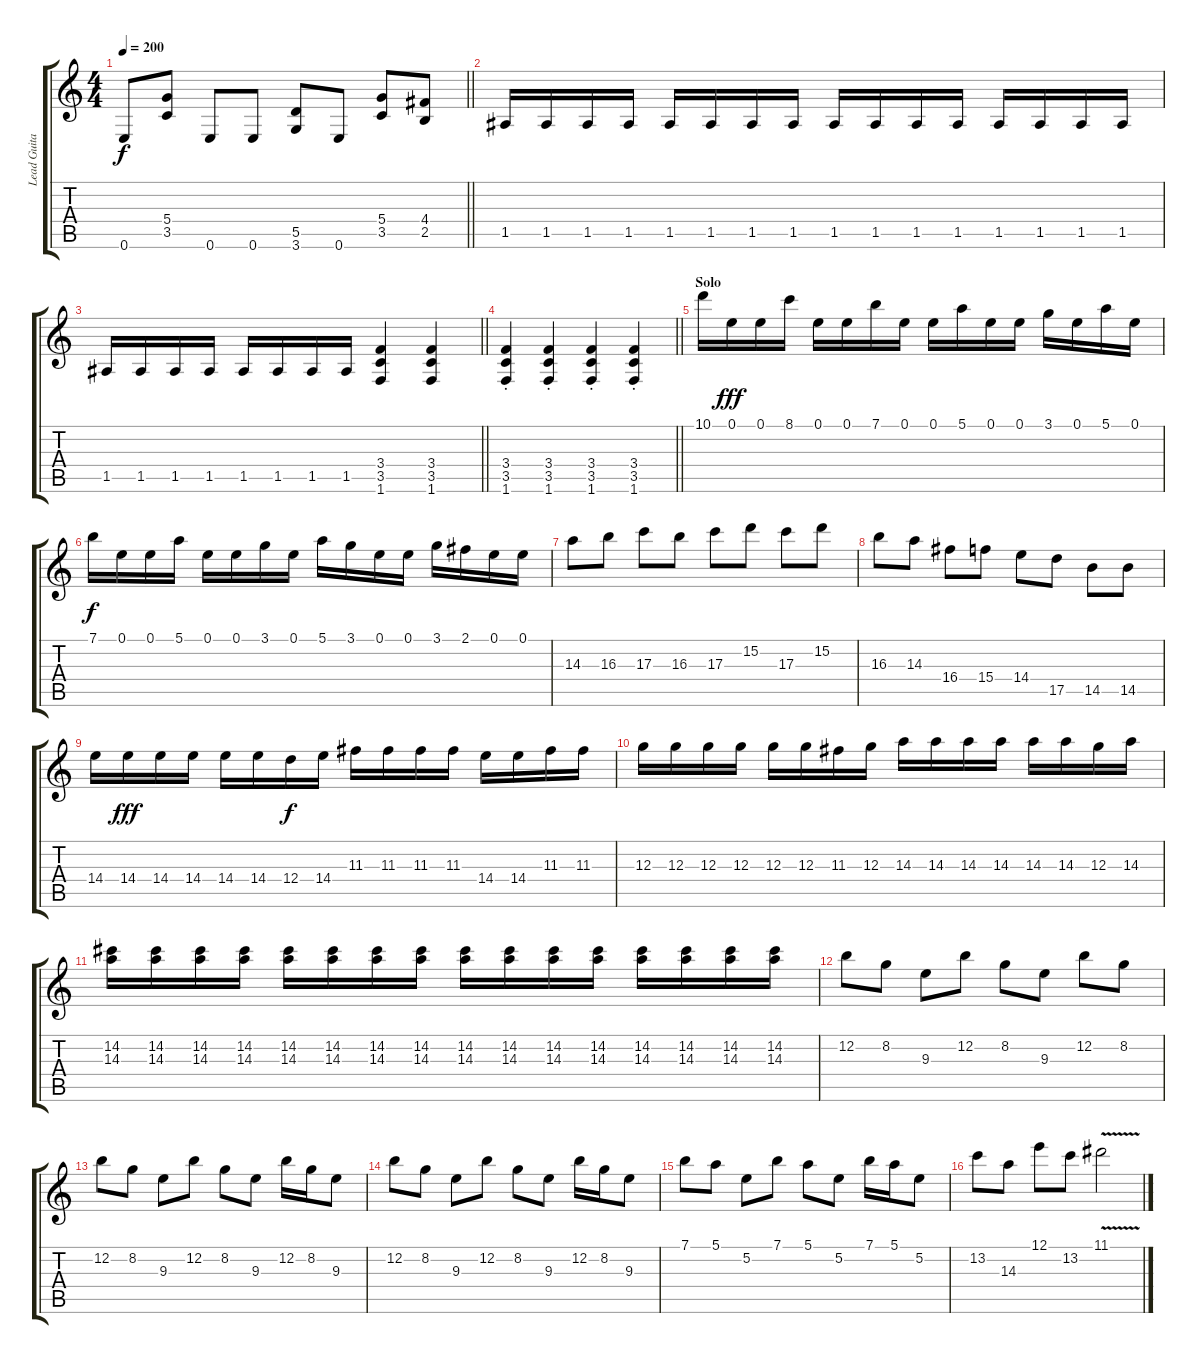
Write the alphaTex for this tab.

\track ("Lead Guitar- Distortion" "Lead Guita") {instrument distortionguitar}
\staff {score tabs}
\tuning (E4 B3 G3 D3 A2 E2) {hide}
\ts (4 4)
\tempo 200
\clef g2
\barLineRight lightlight
\ks c
0.6.8{dy f} (5.4 3.5).8 0.6.8 0.6.8 (5.5 3.6).8 0.6.8 (5.4 3.5).8 (4.4 2.5).8 |
1.5.16 1.5.16 1.5.16 1.5.16 1.5.16 1.5.16 1.5.16 1.5.16 1.5.16 1.5.16 1.5.16 1.5.16 1.5.16 1.5.16 1.5.16 1.5.16 |
\barLineRight lightlight
1.5.16 1.5.16 1.5.16 1.5.16 1.5.16 1.5.16 1.5.16 1.5.16 (3.4 3.5 1.6).4 (3.4 3.5 1.6).4 |
\barLineRight lightlight
(3.4{st} 3.5{st} 1.6{st}).4 (3.4{st} 3.5{st} 1.6{st}).4 (3.4{st} 3.5{st} 1.6{st}).4 (3.4{st} 3.5{st} 1.6{st}).4 |
\section ("" "Solo")
10.1.16 0.1.16{dy fff} 0.1.16 8.1.16 0.1.16 0.1.16 7.1.16 0.1.16 0.1.16 5.1.16 0.1.16 0.1.16 3.1.16 0.1.16 5.1.16 0.1.16 |
7.1.16{dy f} 0.1.16 0.1.16 5.1.16 0.1.16 0.1.16 3.1.16 0.1.16 5.1.16 3.1.16 0.1.16 0.1.16 3.1.16 2.1.16 0.1.16 0.1.16 |
14.3.8 16.3.8 17.3.8 16.3.8 17.3.8 15.2.8 17.3.8 15.2.8 |
16.3.8 14.3.8 16.4.8 15.4.8 14.4.8 17.5.8 14.5.8 14.5.8 |
14.4.16 14.4.16{dy fff} 14.4.16 14.4.16 14.4.16 14.4.16 12.4.16{dy f} 14.4.16 11.3.16 11.3.16 11.3.16 11.3.16 14.4.16 14.4.16 11.3.16 11.3.16 |
12.3.16 12.3.16 12.3.16 12.3.16 12.3.16 12.3.16 11.3.16 12.3.16 14.3.16 14.3.16 14.3.16 14.3.16 14.3.16 14.3.16 12.3.16 14.3.16 |
(14.2 14.3).16 (14.2 14.3).16 (14.2 14.3).16 (14.2 14.3).16 (14.2 14.3).16 (14.2 14.3).16 (14.2 14.3).16 (14.2 14.3).16 (14.2 14.3).16 (14.2 14.3).16 (14.2 14.3).16 (14.2 14.3).16 (14.2 14.3).16 (14.2 14.3).16 (14.2 14.3).16 (14.2 14.3).16 |
12.2.8 8.2.8 9.3.8 12.2.8 8.2.8 9.3.8 12.2.8 8.2.8 |
12.2.8 8.2.8 9.3.8 12.2.8 8.2.8 9.3.8 12.2.16 8.2.16 9.3.8 |
12.2.8 8.2.8 9.3.8 12.2.8 8.2.8 9.3.8 12.2.16 8.2.16 9.3.8 |
7.1.8 5.1.8 5.2.8 7.1.8 5.1.8 5.2.8 7.1.16 5.1.16 5.2.8 |
13.2.8 14.3.8 12.1.8 13.2.8 11.1{v}.2
